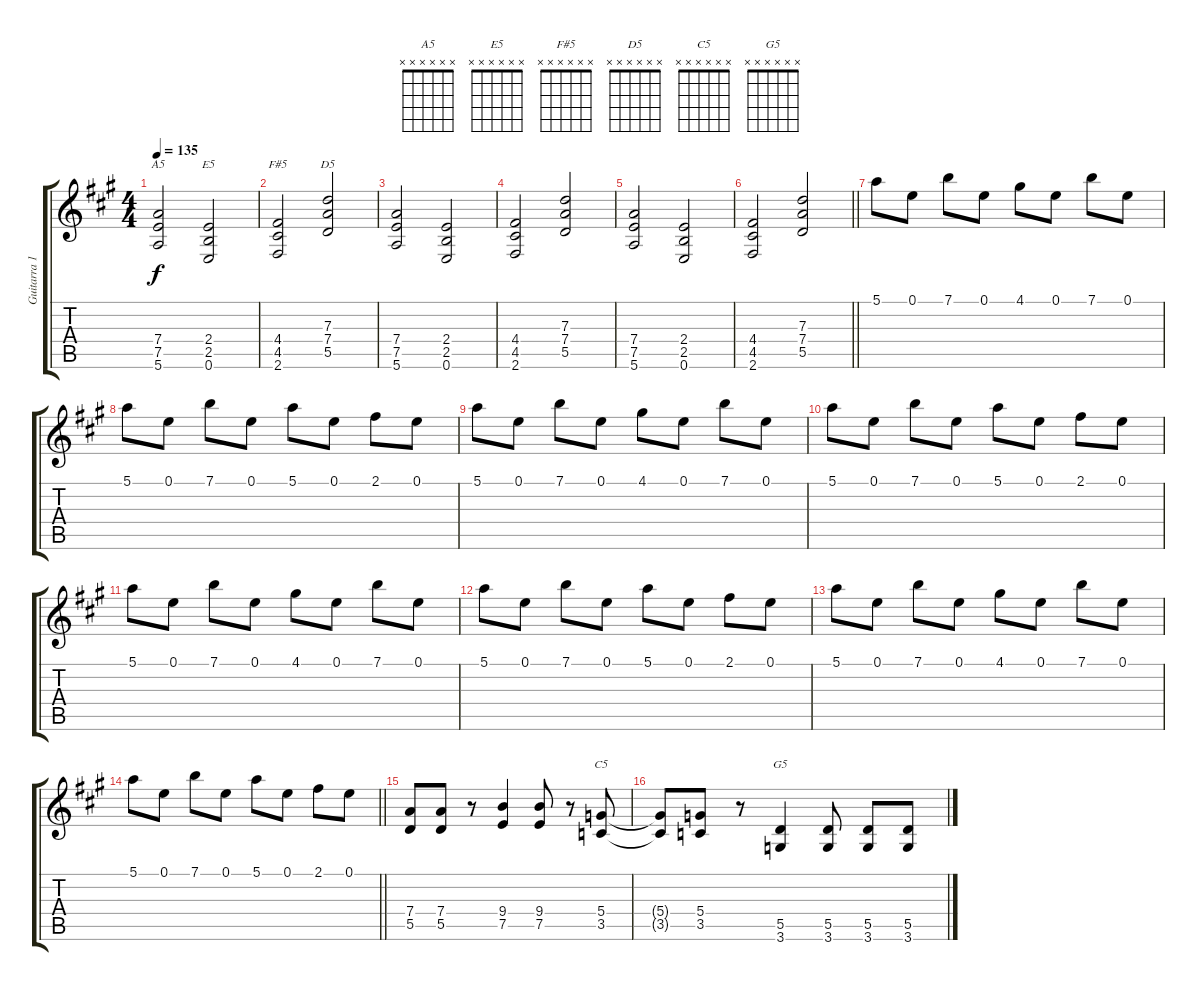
\track ("Guitarra 1" "Guitarra 1") {instrument electricguitarclean}
\staff {score tabs}
\tuning (E4 B3 G3 D3 A2 E2) {hide}
\chord ("A5" x x x x x x)
\chord ("E5" x x x x x x)
\chord ("F#5" x x x x x x)
\chord ("D5" x x x x x x)
\chord ("C5" x x x x x x)
\chord ("G5" x x x x x x)
\ts (4 4)
\tempo 135
\clef g2
\ks a
(7.4 7.5 5.6).2{ch "A5" dy f} (2.4 2.5 0.6).2{ch "E5"} |
(4.4 4.5 2.6).2{ch "F#5"} (7.3 7.4 5.5).2{ch "D5"} |
(7.4 7.5 5.6).2 (2.4 2.5 0.6).2 |
(4.4 4.5 2.6).2 (7.3 7.4 5.5).2 |
(7.4 7.5 5.6).2 (2.4 2.5 0.6).2 |
\barLineRight lightlight
(4.4 4.5 2.6).2 (7.3 7.4 5.5).2 |
5.1.8 0.1.8 7.1.8 0.1.8 4.1.8 0.1.8 7.1.8 0.1.8 |
5.1.8 0.1.8 7.1.8 0.1.8 5.1.8 0.1.8 2.1.8 0.1.8 |
5.1.8 0.1.8 7.1.8 0.1.8 4.1.8 0.1.8 7.1.8 0.1.8 |
5.1.8 0.1.8 7.1.8 0.1.8 5.1.8 0.1.8 2.1.8 0.1.8 |
5.1.8 0.1.8 7.1.8 0.1.8 4.1.8 0.1.8 7.1.8 0.1.8 |
5.1.8 0.1.8 7.1.8 0.1.8 5.1.8 0.1.8 2.1.8 0.1.8 |
5.1.8 0.1.8 7.1.8 0.1.8 4.1.8 0.1.8 7.1.8 0.1.8 |
\barLineRight lightlight
5.1.8 0.1.8 7.1.8 0.1.8 5.1.8 0.1.8 2.1.8 0.1.8 |
(7.4 5.5).8 (7.4 5.5).8 r.8 (9.4 7.5).4 (9.4 7.5).8 r.8 (5.4 3.5).8{ch "C5"} |
(5.4{t} 3.5{t}).8 (5.4 3.5).8 r.8 (5.5 3.6).4{ch "G5"} (5.5 3.6).8 (5.5 3.6).8 (5.5 3.6).8
